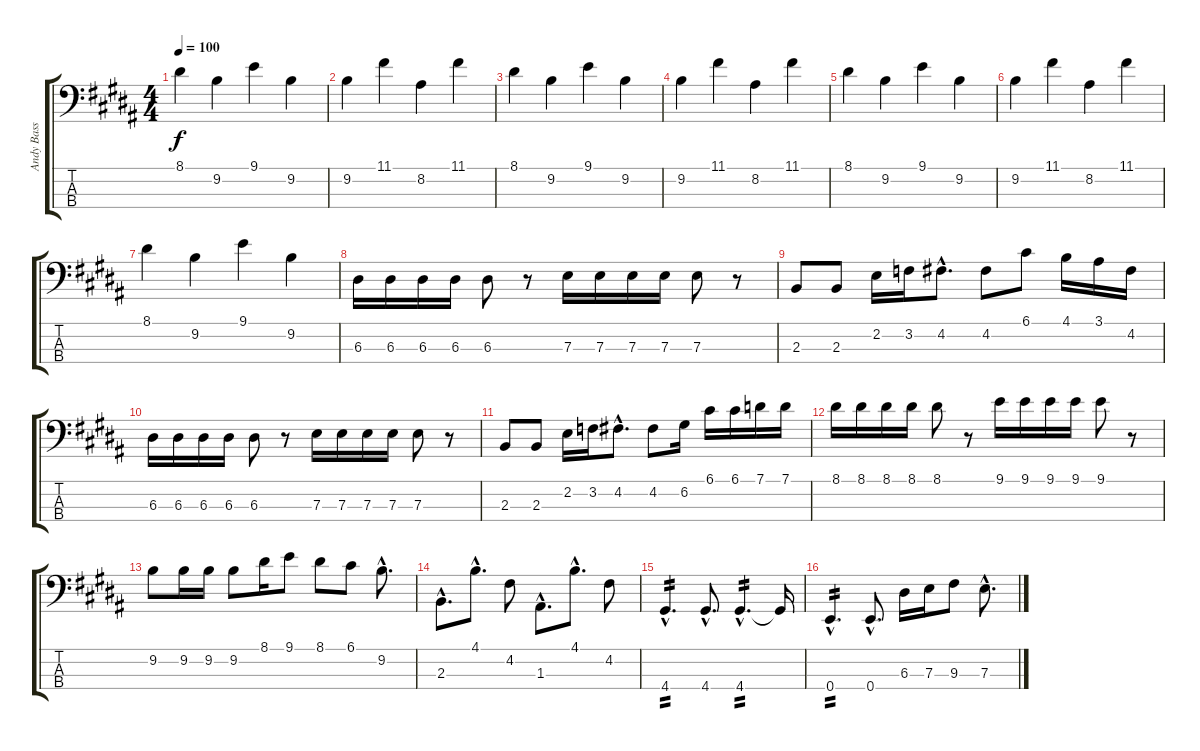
\track ("Andy Bass" "Andy Bass") {instrument electricbassfinger}
\staff {score tabs}
\tuning (G2 D2 A1 E1) {hide}
\ts (4 4)
\tempo 100
\clef f4
\ks b
8.1.4{dy f} 9.2.4 9.1.4 9.2.4 |
9.2.4 11.1.4 8.2.4 11.1.4 |
8.1.4 9.2.4 9.1.4 9.2.4 |
9.2.4 11.1.4 8.2.4 11.1.4 |
8.1.4 9.2.4 9.1.4 9.2.4 |
9.2.4 11.1.4 8.2.4 11.1.4 |
8.1.4 9.2.4 9.1.4 9.2.4 |
6.3.16{instrument electricbasspick} 6.3.16 6.3.16 6.3.16 6.3.8 r.8 7.3.16 7.3.16 7.3.16 7.3.16 7.3.8 r.8 |
2.3.8 2.3.8 2.2.16 3.2.16 4.2{hac}.8{d} 4.2.8 6.1.8 4.1.16 3.1.16 4.2.16 |
6.3.16{instrument electricbasspick} 6.3.16 6.3.16 6.3.16 6.3.8 r.8 7.3.16 7.3.16 7.3.16 7.3.16 7.3.8 r.8 |
2.3.8 2.3.8 2.2.16 3.2.16 4.2{hac}.8{d} 4.2.8 6.2.16 6.1.16 6.1.16 7.1.16 7.1.16 |
8.1.16 8.1.16 8.1.16 8.1.16 8.1.8 r.8 9.1.16 9.1.16 9.1.16 9.1.16 9.1.8 r.8 |
9.2.8 9.2.16 9.2.16 9.2.8 8.1.16 9.1.8 8.1.8 6.1.8 9.2{hac}.8{d} |
2.3{hac}.8{d} 4.1{hac}.8{d} 4.2.8 1.3{hac}.8{d} 4.1{hac}.8{d} 4.2.8 |
4.4{hac}.4{d tp 2} 4.4{hac}.8{d} 4.4{hac}.4{d tp 2} 4.4{t}.16 |
0.4{hac}.4{d tp 2} 0.4{hac}.8{d} 6.3.16 7.3.16 9.3.8 7.3{hac}.8{d}
